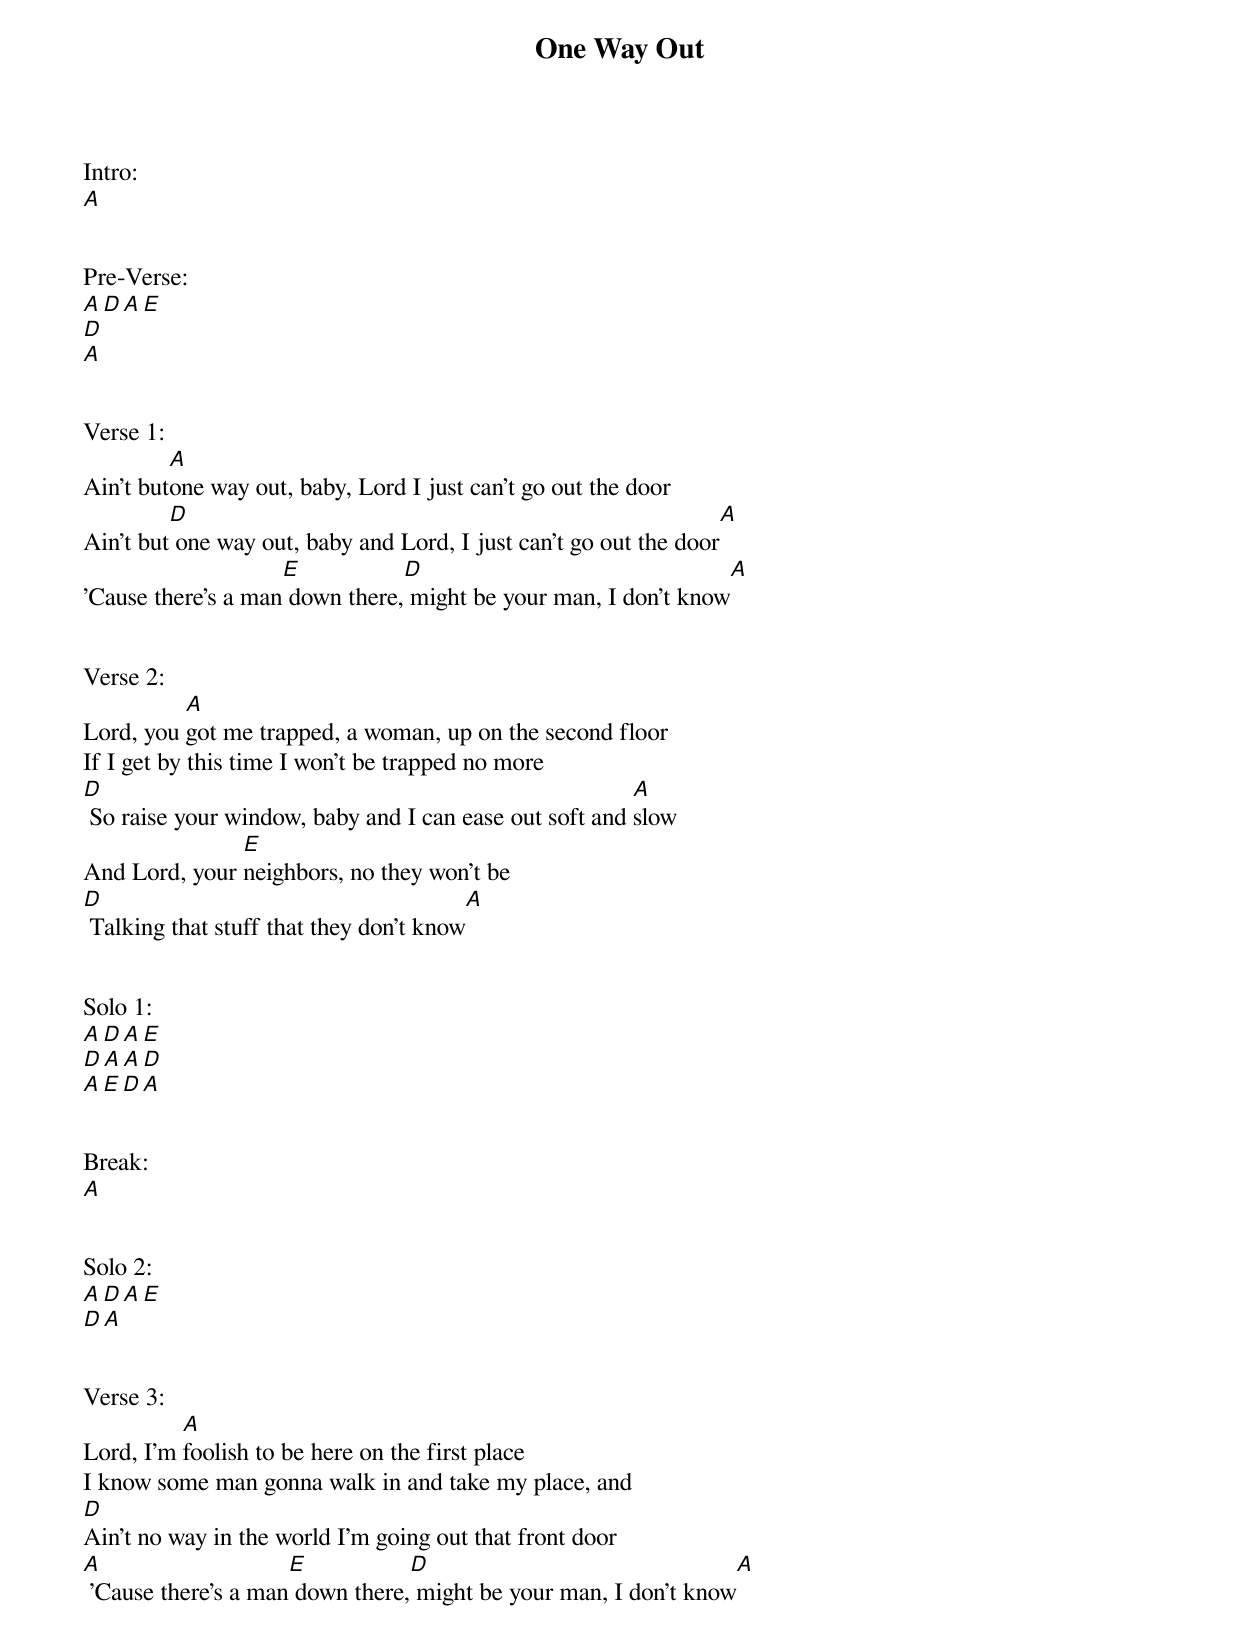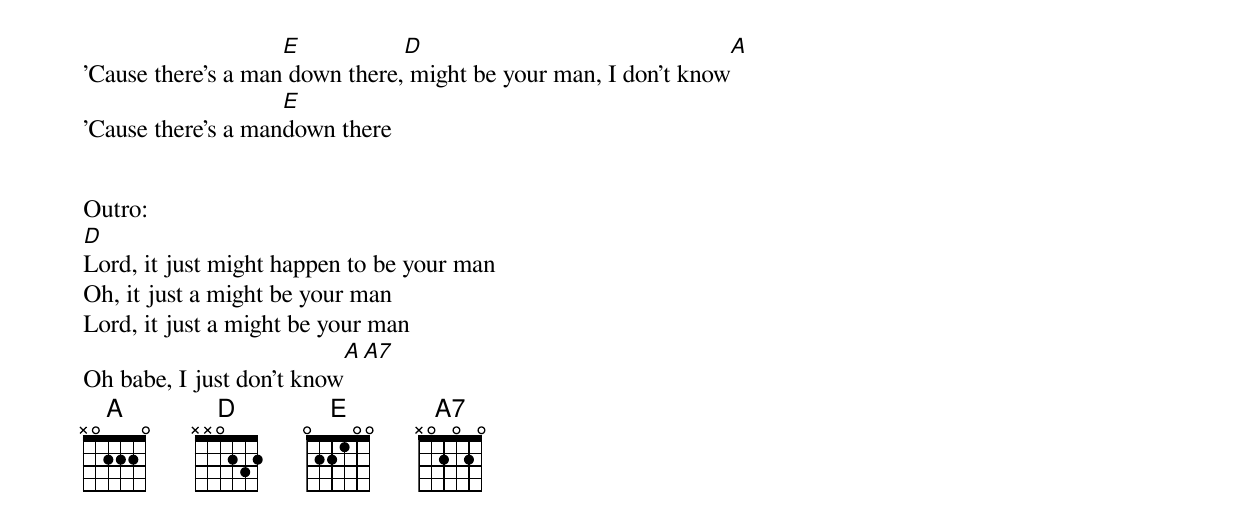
{title:One Way Out}
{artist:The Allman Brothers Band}
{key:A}
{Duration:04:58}
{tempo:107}

Intro:
[A]


Pre-Verse:
[A D A E]
[D]
[A]


Verse 1:
Ain't but[A]one way out, baby, Lord I just can't go out the door
Ain't but[D] one way out, baby and Lord, I just can't go out the door[A]
'Cause there's a man[E] down there,[D] might be your man, I don't know[A]


Verse 2:
Lord, you [A]got me trapped, a woman, up on the second floor
If I get by this time I won't be trapped no more
[D] So raise your window, baby and I can ease out soft and [A]slow
And Lord, your [E]neighbors, no they won't be
[D] Talking that stuff that they don't know[A]


Solo 1:
[A D A E]
[D A A D]
[A E D A]


Break:
[A]


Solo 2:
[A D A E]
[D A]


Verse 3:
Lord, I'm [A]foolish to be here on the first place
I know some man gonna walk in and take my place, and
[D]Ain't no way in the world I'm going out that front door
[A] 'Cause there's a man[E] down there,[D] might be your man, I don't know[A]
'Cause there's a man[E] down there,[D] might be your man, I don't know[A]
'Cause there's a man[E]down there


Outro:
[D]Lord, it just might happen to be your man
Oh, it just a might be your man
Lord, it just a might be your man
Oh babe, I just don't know[A][A7]
